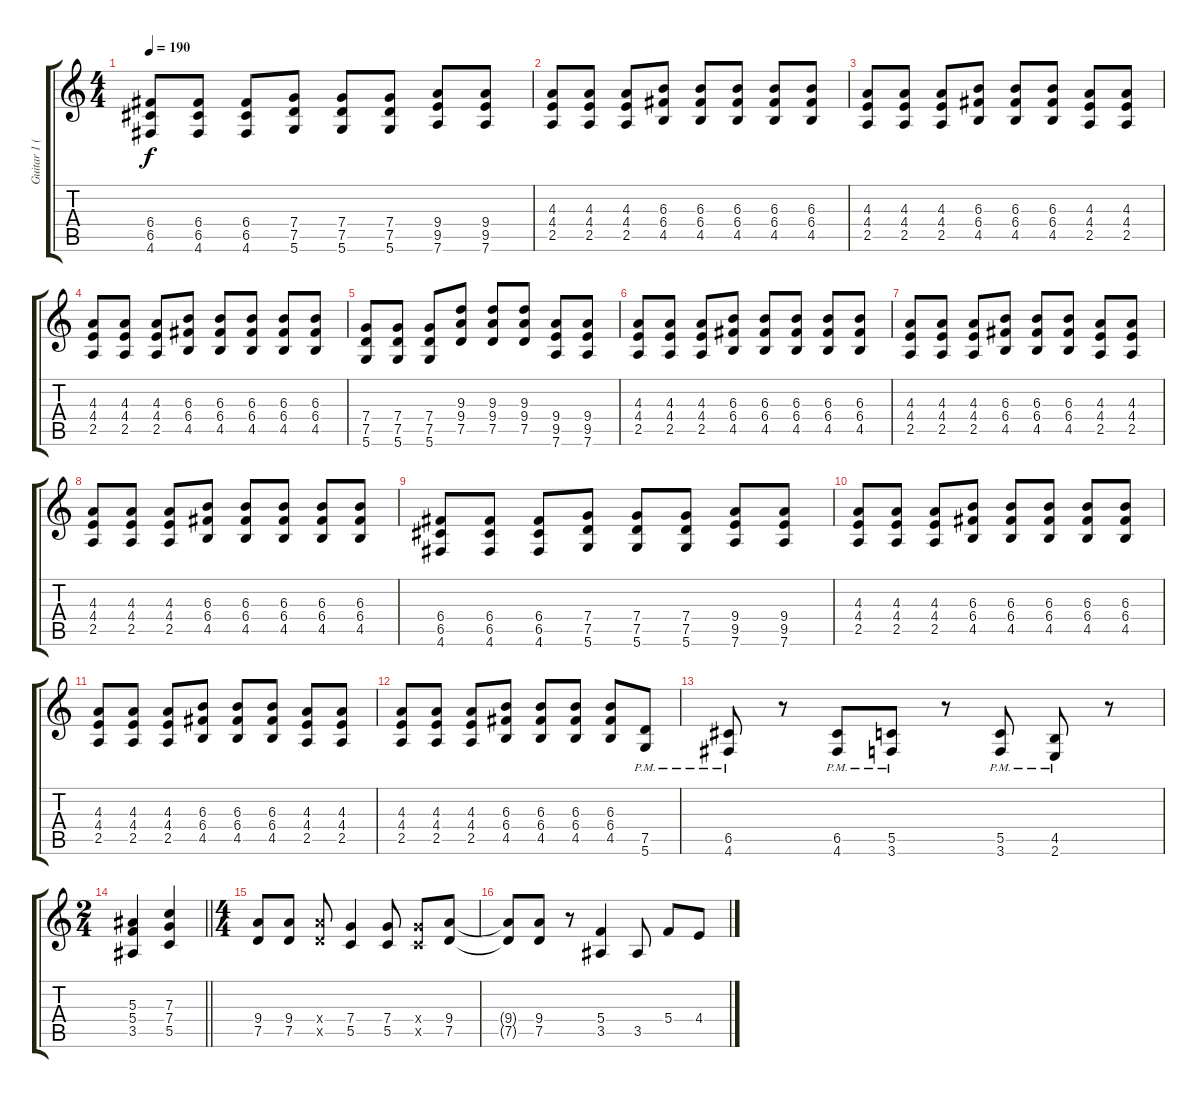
\track ("Guitar 1 (Rhythm)" "Guitar 1 (") {instrument distortionguitar}
\staff {score tabs}
\tuning (D4 A3 F3 C3 G2 D2) {hide}
\ts (4 4)
\tempo 190
\clef g2
\ks c
(6.4 6.5 4.6).8{dy f} (6.4 6.5 4.6).8 (6.4 6.5 4.6).8 (7.4 7.5 5.6).8 (7.4 7.5 5.6).8 (7.4 7.5 5.6).8 (9.4 9.5 7.6).8 (9.4 9.5 7.6).8 |
(4.3 4.4 2.5).8 (4.3 4.4 2.5).8 (4.3 4.4 2.5).8 (6.3 6.4 4.5).8 (6.3 6.4 4.5).8 (6.3 6.4 4.5).8 (6.3 6.4 4.5).8 (6.3 6.4 4.5).8 |
(4.3 4.4 2.5).8 (4.3 4.4 2.5).8 (4.3 4.4 2.5).8 (6.3 6.4 4.5).8 (6.3 6.4 4.5).8 (6.3 6.4 4.5).8 (4.3 4.4 2.5).8 (4.3 4.4 2.5).8 |
(4.3 4.4 2.5).8 (4.3 4.4 2.5).8 (4.3 4.4 2.5).8 (6.3 6.4 4.5).8 (6.3 6.4 4.5).8 (6.3 6.4 4.5).8 (6.3 6.4 4.5).8 (6.3 6.4 4.5).8 |
(7.4 7.5 5.6).8 (7.4 7.5 5.6).8 (7.4 7.5 5.6).8 (9.3 9.4 7.5).8 (9.3 9.4 7.5).8 (9.3 9.4 7.5).8 (9.4 9.5 7.6).8 (9.4 9.5 7.6).8 |
(4.3 4.4 2.5).8 (4.3 4.4 2.5).8 (4.3 4.4 2.5).8 (6.3 6.4 4.5).8 (6.3 6.4 4.5).8 (6.3 6.4 4.5).8 (6.3 6.4 4.5).8 (6.3 6.4 4.5).8 |
(4.3 4.4 2.5).8 (4.3 4.4 2.5).8 (4.3 4.4 2.5).8 (6.3 6.4 4.5).8 (6.3 6.4 4.5).8 (6.3 6.4 4.5).8 (4.3 4.4 2.5).8 (4.3 4.4 2.5).8 |
(4.3 4.4 2.5).8 (4.3 4.4 2.5).8 (4.3 4.4 2.5).8 (6.3 6.4 4.5).8 (6.3 6.4 4.5).8 (6.3 6.4 4.5).8 (6.3 6.4 4.5).8 (6.3 6.4 4.5).8 |
(6.4 6.5 4.6).8 (6.4 6.5 4.6).8 (6.4 6.5 4.6).8 (7.4 7.5 5.6).8 (7.4 7.5 5.6).8 (7.4 7.5 5.6).8 (9.4 9.5 7.6).8 (9.4 9.5 7.6).8 |
(4.3 4.4 2.5).8 (4.3 4.4 2.5).8 (4.3 4.4 2.5).8 (6.3 6.4 4.5).8 (6.3 6.4 4.5).8 (6.3 6.4 4.5).8 (6.3 6.4 4.5).8 (6.3 6.4 4.5).8 |
(4.3 4.4 2.5).8 (4.3 4.4 2.5).8 (4.3 4.4 2.5).8 (6.3 6.4 4.5).8 (6.3 6.4 4.5).8 (6.3 6.4 4.5).8 (4.3 4.4 2.5).8 (4.3 4.4 2.5).8 |
(4.3 4.4 2.5).8 (4.3 4.4 2.5).8 (4.3 4.4 2.5).8 (6.3 6.4 4.5).8 (6.3 6.4 4.5).8 (6.3 6.4 4.5).8 (6.3 6.4 4.5).8 (7.5{pm} 5.6{pm}).8 |
(6.5{pm} 4.6{pm}).8 r.8 (6.5{pm} 4.6{pm}).8 (5.5{pm} 3.6{pm}).8 r.8 (5.5{pm} 3.6{pm}).8 (4.5{pm} 2.6{pm}).8 r.8 |
\ts (2 4)
\barLineRight lightlight
(5.3 5.4 3.5).4 (7.3 7.4 5.5).4 |
\ts (4 4)
(9.4 7.5).8 (9.4 7.5).8 (9.4{x} 7.5{x}).8 (7.4 5.5).4 (7.4 5.5).8 (7.4{x} 5.5{x}).8 (9.4 7.5).8 |
(9.4{t} 7.5{t}).8 (9.4 7.5).8 r.8 (5.4 3.5).4 3.5.8 5.4.8 4.4.8
